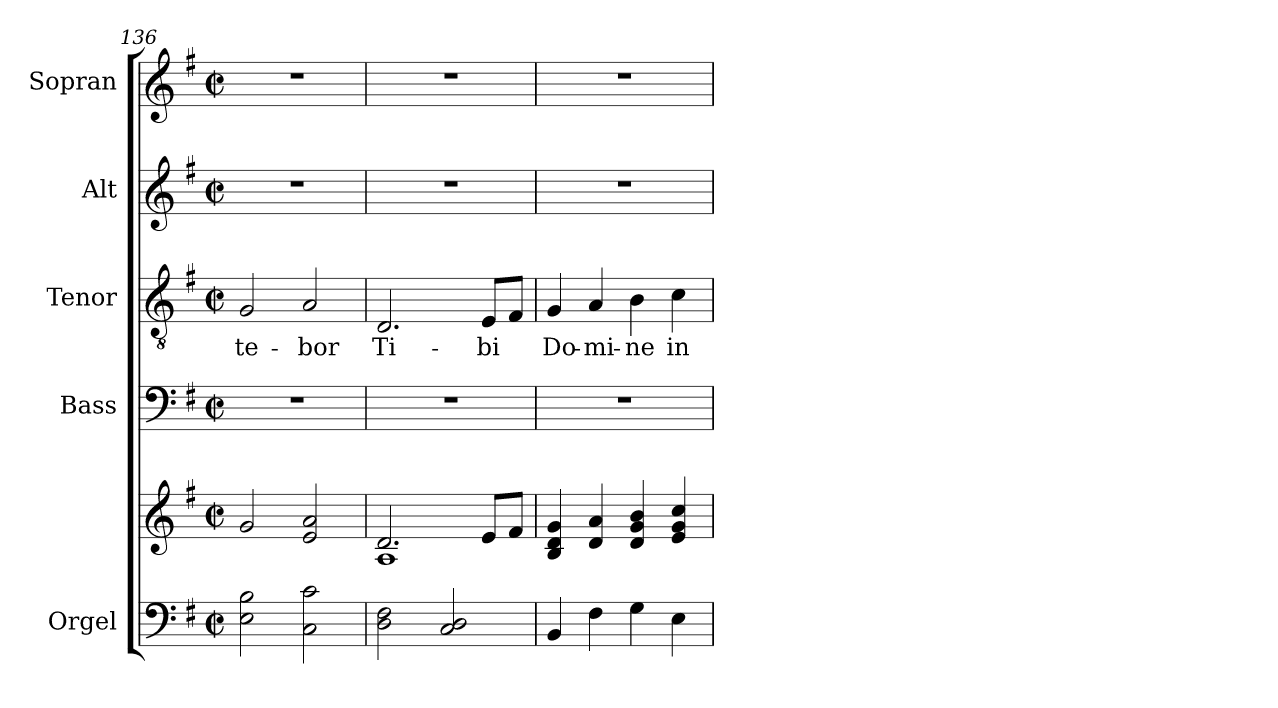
**kern	**kern	**kern	**kern	**text	**kern	**kern
*part5	*part5	*part4	*part3	*part3	*part2	*part1
*staff6	*staff5	*staff4	*staff3	*staff3	*staff2	*staff1
*I"Orgel	*	*I"Bass	*I"Tenor	*	*I"Alt	*I"Sopran
*I'Org.	*	*I'B.	*I'T.	*	*I'A.	*I'S.
*clefF4	*clefG2	*clefF4	*clefGv2	*	*clefG2	*clefG2
*k[f#]	*k[f#]	*k[f#]	*k[f#]	*	*k[f#]	*k[f#]
*G:	*G:	*G:	*G:	*	*G:	*G:
*M2/2	*M2/2	*M2/2	*M2/2	*	*M2/2	*M2/2
*met(c|)	*met(c|)	*met(c|)	*met(c|)	*	*met(c|)	*met(c|)
=136	=136	=136	=136	=136	=136	=136
!	!	!	!	!LO:LY:b	!	!
2E\ 2B\	2g/	1r	2G/	-te-	1r	1r
!	!	!	!	!LO:LY:b	!	!
2C\ 2c\	2e/ 2a/	.	2A/	-bor	.	.
=137	=137	=137	=137	=137	=137	=137
*	*^	*	*	*	*	*
!	!	!	!	!	!LO:LY:b	!	!
2D\ 2F#\	2.d/	1A	1r	2.D/	Ti-	1r	1r
2C/ 2D/	.	.	.	.	.	.	.
!	!	!	!	!	!LO:LY:b	!	!
.	8e/L	.	.	8E/L	-bi	.	.
.	8f#/J	.	.	8F#/J	.	.	.
*	*v	*v	*	*	*	*	*
=138	=138	=138	=138	=138	=138	=138
!	!	!	!	!LO:LY:b	!	!
4BB/	4B/ 4d/ 4g/	1r	4G/	Do-	1r	1r
!	!	!	!	!LO:LY:b	!	!
4F#\	4d/ 4a/	.	4A/	-mi-	.	.
!	!	!	!	!LO:LY:b	!	!
4G\	4d/ 4g/ 4b/	.	4B\	-ne	.	.
!	!	!	!	!LO:LY:b	!	!
4E\	4e/ 4g/ 4cc/	.	4c\	in	.	.
=	=	=	=	=	=	=
*-	*-	*-	*-	*-	*-	*-
